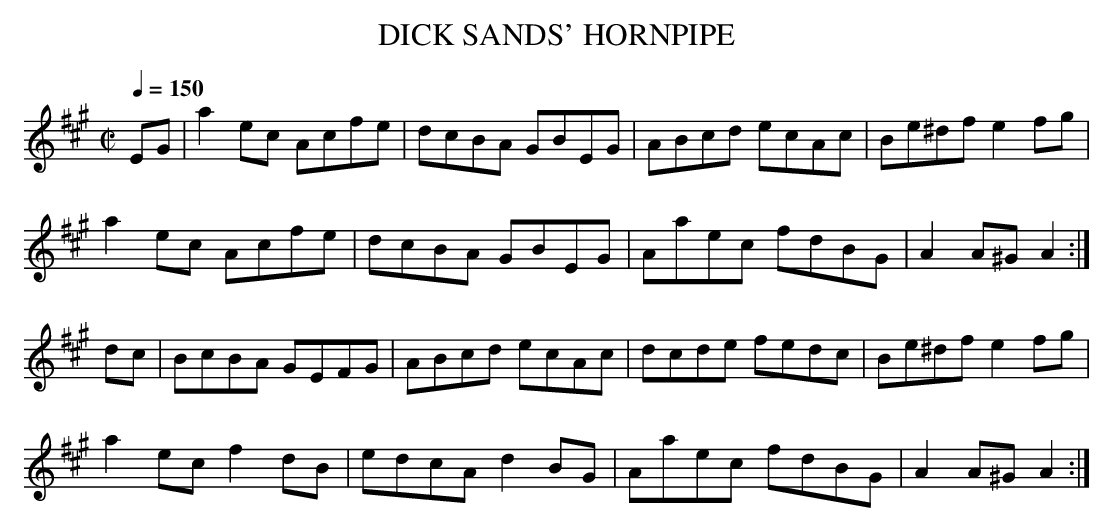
X:1
T:DICK SANDS' HORNPIPE
file.
Q:1/4=150
M:C|
L:1/8
K:A
EG|a2ec Acfe|dcBA GBEG|ABcd ecAc|Be^df e2fg|
a2ec Acfe|dcBA GBEG|Aaec fdBG|A2A^G A2:|
dc|BcBA GEFG|ABcd ecAc|dcde fedc|Be^df e2fg|
a2ec f2dB|edcA d2BG|Aaec fdBG|A2A^G A2:|
